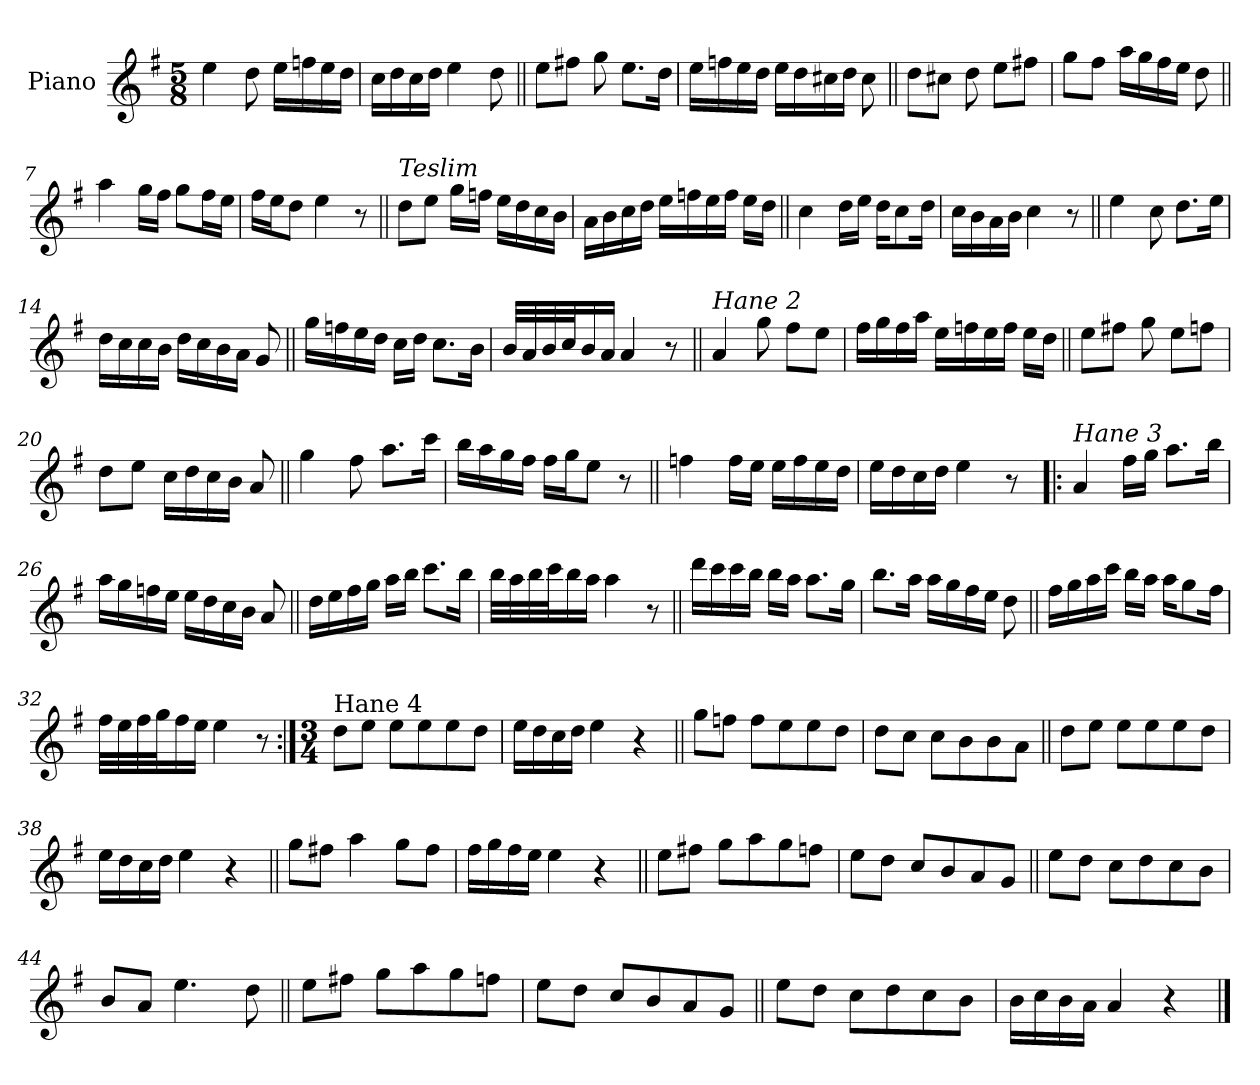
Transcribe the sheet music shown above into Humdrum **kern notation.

**kern
*part1
*staff1
*I"Piano
*I'Pno
*clefG2
*k[f#]
*G:
*M5/8
=1
4ee\
8dd\
16ee\LL
16ffn\
16ee\
16dd\JJ
=2
16cc\LL
16dd\
16cc\
16dd\JJ
4ee\
8dd\
=3||
8ee\L
8ff#X\J
8gg\
8.ee\L
16dd\Jk
=4
16ee\LL
16ffn\
16ee\
16dd\JJ
16ee\LL
16dd\
16cc#X\
16dd\JJ
8cc#\
!!LO:LB:g=z
=5||
8dd\L
8cc#X\J
8dd\
8ee\L
8ff#X\J
=6
8gg\L
8ff#\J
16aa\LL
16gg\
16ff#\
16ee\JJ
8dd\
=7||
4aa\
16gg\LL
16ff#\JJ
8gg\L
16ff#\L
16ee\JJ
=8
16ff#\LL
16ee\J
8dd\J
4ee\
8r
=9||
!LO:TX:a:i:t=Teslim
8dd\L
8ee\J
16gg\LL
16ffn\JJ
16ee\LL
16dd\
16cc\
16b\JJ
!!LO:LB:g=z
=10
16a\LL
16b\
16cc\
16dd\JJ
16ee\LL
16ffn\
16ee\
16ff\JJ
16ee\LL
16dd\JJ
=11||
4cc\
16dd\LL
16ee\JJ
16dd\KL
8cc\
16dd\Jk
=12
16cc\LL
16b\
16a\
16b\JJ
4cc\
8r
=13||
4ee\
8cc\
8.dd\L
16ee\Jk
=14
16dd\LL
16cc\
16cc\
16b\JJ
16dd\LL
16cc\
16b\
16a\JJ
8g/
!!LO:LB:g=z
=15||
16gg\LL
16ffn\
16ee\
16dd\JJ
16cc\LL
16dd\JJ
8.cc\L
16b\Jk
=16
32b/LLL
32a/
32b/
32cc/J
16b/
16a/JJ
4a/
8r
=17||
!LO:TX:a:i:t=Hane 2
4a/
8gg\
8ff#\L
8ee\J
=18
16ff#\LL
16gg\
16ff#\
16aa\JJ
16ee\LL
16ffn\
16ee\
16ff\JJ
16ee\LL
16dd\JJ
=19||
8ee\L
8ff#X\J
8gg\
8ee\L
8ffn\J
!!LO:LB:g=z
=20
8dd\L
8ee\J
16cc\LL
16dd\
16cc\
16b\JJ
8a/
=21||
4gg\
8ff#\
8.aa\L
16ccc\Jk
=22
16bb\LL
16aa\
16gg\
16ff#\JJ
16ff#\LL
16gg\J
8ee\J
8r
=23||
4ffn\
16ff\LL
16ee\JJ
16ee\LL
16ff\
16ee\
16dd\JJ
=24
16ee\LL
16dd\
16cc\
16dd\JJ
4ee\
8r
!!LO:LB:g=z
=25!|:
!LO:TX:a:i:t=Hane 3
4a/
16ff#\LL
16gg\JJ
8.aa\L
16bb\Jk
=26
16aa\LL
16gg\
16ffn\
16ee\JJ
16ee\LL
16dd\
16cc\
16b\JJ
8a/
=27||
16dd\LL
16ee\
16ff#\
16gg\JJ
16aa\LL
16bb\JJ
8.ccc\L
16bb\Jk
=28
32bb\LLL
32aa\
32bb\
32ccc\J
16bb\
16aa\JJ
4aa\
8r
=29||
16ddd\LL
16ccc\
16ccc\
16bb\JJ
16bb\LL
16aa\JJ
8.aa\L
16gg\Jk
!!LO:LB:g=z
=30
8.bb\L
16aa\Jk
16aa\LL
16gg\
16ff#\
16ee\JJ
8dd\
=31||
16ff#\LL
16gg\
16aa\
16ccc\JJ
16bb\LL
16aa\JJ
16aa\KL
8gg\
16ff#\Jk
=32
32ff#\LLL
32ee\
32ff#\
32gg\J
16ff#\
16ee\JJ
4ee\
8r
=33:|!
*M3/4
!LO:TX:a:t=Hane 4
8dd\L
8ee\J
8ee\L
8ee\
8ee\
8dd\J
=34
16ee\LL
16dd\
16cc\
16dd\JJ
4ee\
4r
!!LO:LB:g=z
=35||
8gg\L
8ffn\J
8ff\L
8ee\
8ee\
8dd\J
=36
8dd\L
8cc\J
8cc\L
8b\
8b\
8a\J
=37||
8dd\L
8ee\J
8ee\L
8ee\
8ee\
8dd\J
=38
16ee\LL
16dd\
16cc\
16dd\JJ
4ee\
4r
=39||
8gg\L
8ff#X\J
4aa\
8gg\L
8ff#\J
=40
16ff#\LL
16gg\
16ff#\
16ee\JJ
4ee\
4r
!!LO:LB:g=z
=41||
8ee\L
8ff#X\J
8gg\L
8aa\
8gg\
8ffn\J
=42
8ee\L
8dd\J
8cc/L
8b/
8a/
8g/J
=43||
8ee\L
8dd\J
8cc\L
8dd\
8cc\
8b\J
=44
8b/L
8a/J
4.ee\
8dd\
!!LO:PB:g=z
=45||
8ee\L
8ff#X\J
8gg\L
8aa\
8gg\
8ffn\J
=46
8ee\L
8dd\J
8cc/L
8b/
8a/
8g/J
=47||
8ee\L
8dd\J
8cc\L
8dd\
8cc\
8b\J
=48
16b\LL
16cc\
16b\
16a\JJ
4a/
4r
==
*-
